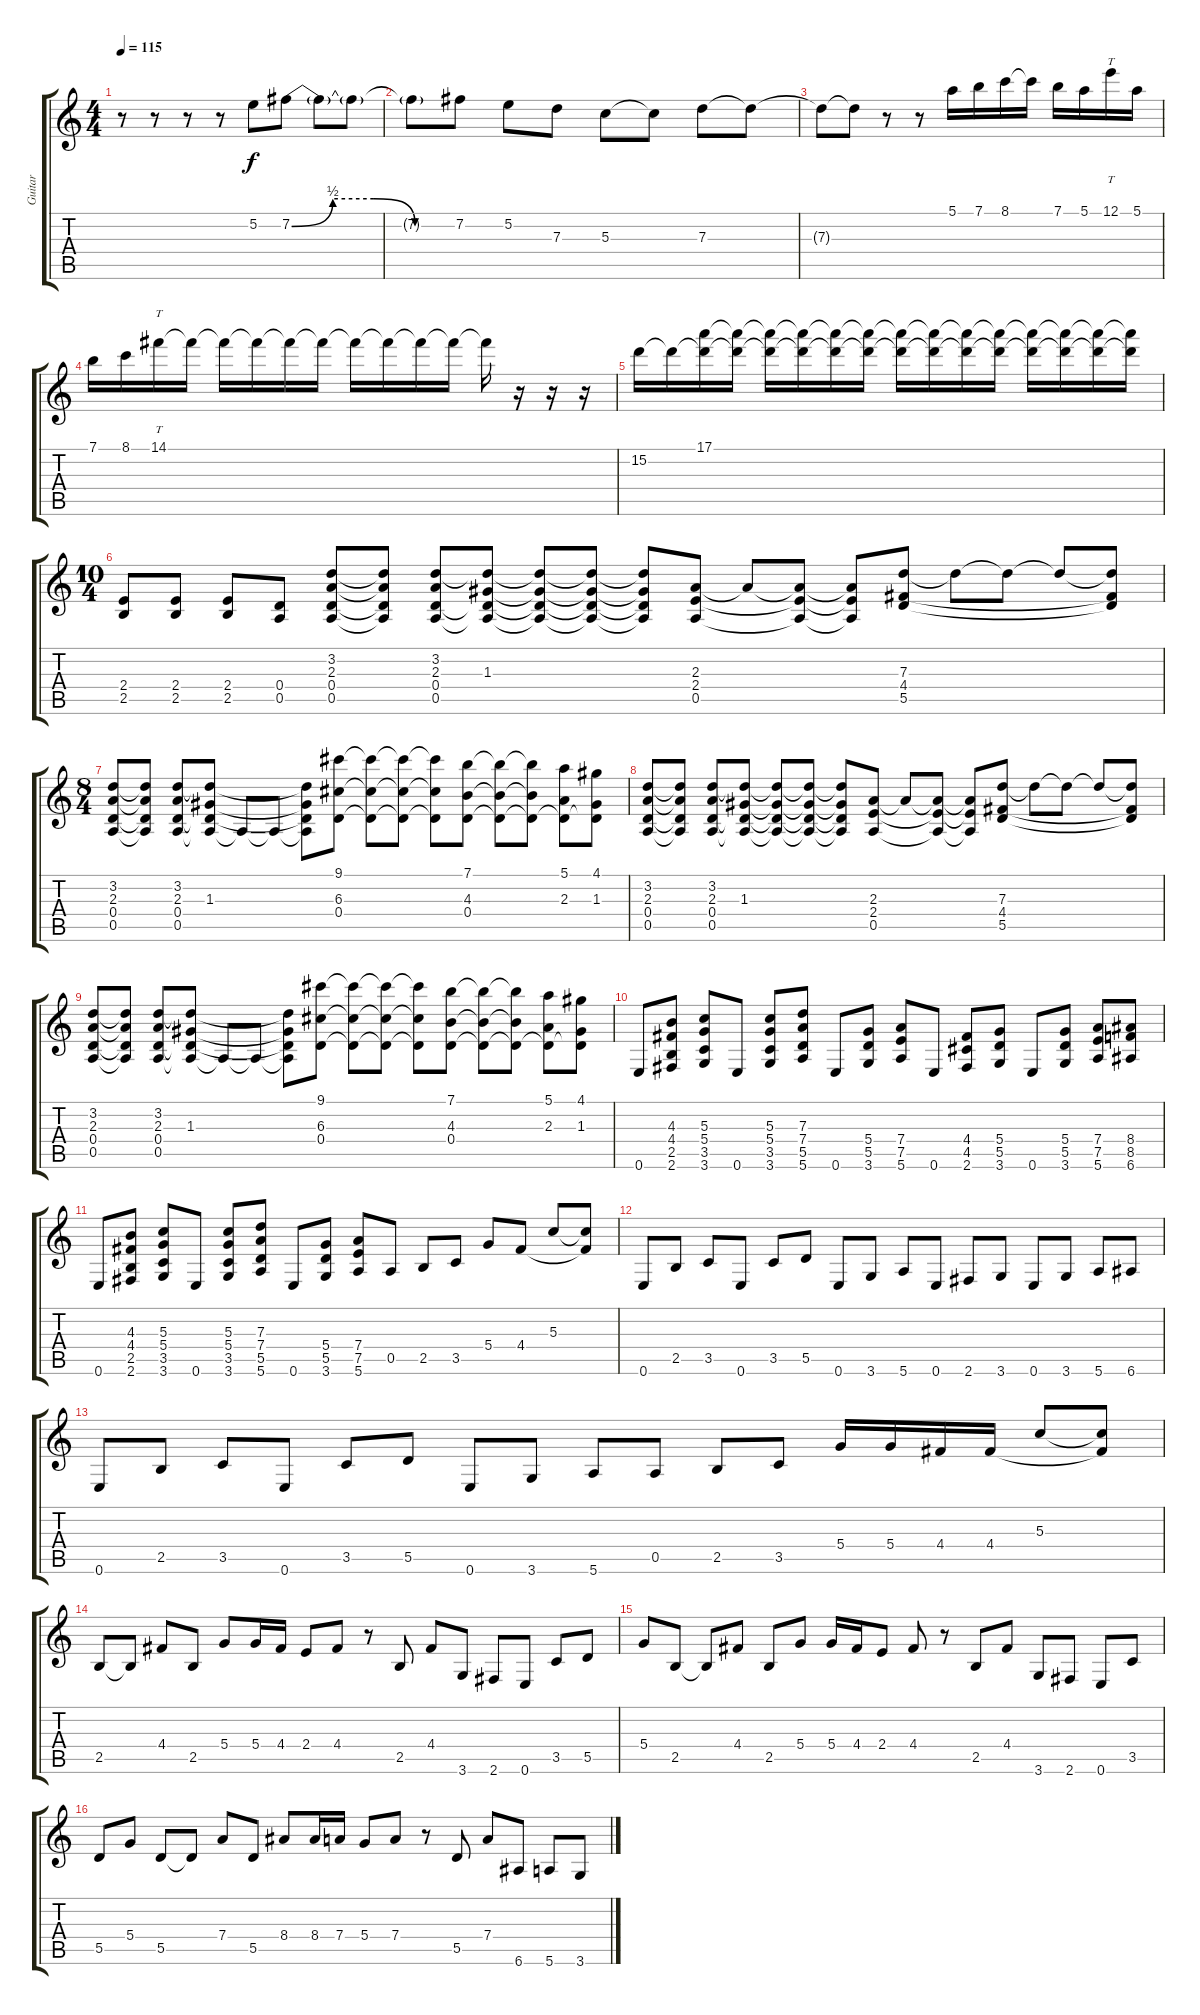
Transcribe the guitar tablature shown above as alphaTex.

\track ("Guitar" "Guitar") {instrument distortionguitar}
\staff {score tabs}
\tuning (E4 B3 G3 D3 A2 E2) {hide}
\ts (4 4)
\tempo 115
\clef g2
\ks c
r.8{dy f} r.8 r.8 r.8 5.2.8 7.2{be (custom 0 0 15 2 30 2 45 0 60 0)}.8 7.2{t}.8 7.2{t}.8 |
7.2{t}.8 7.2.8 5.2.8 7.3.8 5.3.8 5.3{t}.8 7.3.8 7.3{t}.8 |
7.3{t}.8 7.3{t}.8 r.8 r.8 5.1.16 7.1.16 8.1.16 8.1{t}.16 7.1.16 5.1.16 12.1.16{tt} 5.1.16 |
7.1.16 8.1.16 14.1.16{tt} 14.1{t}.16 14.1{t}.16 14.1{t}.16 14.1{t}.16 14.1{t}.16 14.1{t}.16 14.1{t}.16 14.1{t}.16 14.1{t}.16 14.1{t}.16 r.16 r.16 r.16 |
15.2.16 15.2{t}.16 (17.1 15.2{t}).16 (17.1{t} 15.2{t}).16 (17.1{t} 15.2{t}).16 (17.1{t} 15.2{t}).16 (17.1{t} 15.2{t}).16 (17.1{t} 15.2{t}).16 (17.1{t} 15.2{t}).16 (17.1{t} 15.2{t}).16 (17.1{t} 15.2{t}).16 (17.1{t} 15.2{t}).16 (17.1{t} 15.2{t}).16 (17.1{t} 15.2{t}).16 (17.1{t} 15.2{t}).16 (17.1{t} 15.2{t}).16 |
\ts (10 4)
(2.4 2.5).8{instrument distortionguitar} (2.4 2.5).8 (2.4 2.5).8 (0.4 0.5).8 (3.2 2.3 0.4 0.5).8 (3.2{t} 2.3{t} 0.4{t} 0.5{t}).8 (3.2 2.3 0.4 0.5).8 (3.2{t} 1.3 0.4{t} 0.5{t}).8 (3.2{t} 1.3{t} 0.4{t} 0.5{t}).8 (3.2{t} 1.3{t} 0.4{t} 0.5{t}).8 (3.2{t} 1.3{t} 0.4{t} 0.5{t}).8 (2.3 2.4 0.5).8 2.3{t}.8 (2.3{t} 2.4{t} 0.5{t}).8 (2.3{t} 2.4{t} 0.5{t}).8 (7.3 4.4 5.5).8 7.3{t}.8 7.3{t}.8 7.3{t}.8 (7.3{t} 4.4{t} 5.5{t}).8 |
\ts (8 4)
(3.2 2.3 0.4 0.5).8 (3.2{t} 2.3{t} 0.4{t} 0.5{t}).8 (3.2 2.3 0.4 0.5).8 (3.2{t} 1.3 0.4{t} 0.5{t}).8 0.5{t}.8 0.5{t}.8 (3.2{t} 1.3{t} 0.4{t} 0.5{t}).8 (9.1 6.3 0.4).8 (9.1{t} 6.3{t} 0.4{t}).8 (9.1{t} 6.3{t} 0.4{t}).8 (9.1{t} 6.3{t} 0.4{t}).8 (7.1 4.3 0.4).8 (7.1{t} 4.3{t} 0.4{t}).8 (7.1{t} 4.3{t} 0.4{t}).8 (5.1 2.3 0.4{t}).8 (4.1 1.3 0.4{t}).8 |
(3.2 2.3 0.4 0.5).8 (3.2{t} 2.3{t} 0.4{t} 0.5{t}).8 (3.2 2.3 0.4 0.5).8 (3.2{t} 1.3 0.4{t} 0.5{t}).8 (3.2{t} 1.3{t} 0.4{t} 0.5{t}).8 (3.2{t} 1.3{t} 0.4{t} 0.5{t}).8 (3.2{t} 1.3{t} 0.4{t} 0.5{t}).8 (2.3 2.4 0.5).8 2.3{t}.8 (2.3{t} 2.4{t} 0.5{t}).8 (2.3{t} 2.4{t} 0.5{t}).8 (7.3 4.4 5.5).8 7.3{t}.8 7.3{t}.8 7.3{t}.8 (7.3{t} 4.4{t} 5.5{t}).8 |
(3.2 2.3 0.4 0.5).8 (3.2{t} 2.3{t} 0.4{t} 0.5{t}).8 (3.2 2.3 0.4 0.5).8 (3.2{t} 1.3 0.4{t} 0.5{t}).8 0.5{t}.8 0.5{t}.8 (3.2{t} 1.3{t} 0.4{t} 0.5{t}).8 (9.1 6.3 0.4).8 (9.1{t} 6.3{t} 0.4{t}).8 (9.1{t} 6.3{t} 0.4{t}).8 (9.1{t} 6.3{t} 0.4{t}).8 (7.1 4.3 0.4).8 (7.1{t} 4.3{t} 0.4{t}).8 (7.1{t} 4.3{t} 0.4{t}).8 (5.1 2.3 0.4{t}).8 (4.1 1.3 0.4{t}).8 |
0.6.8 (4.3 4.4 2.5 2.6).8 (5.3 5.4 3.5 3.6).8 0.6.8 (5.3 5.4 3.5 3.6).8 (7.3 7.4 5.5 5.6).8 0.6.8 (5.4 5.5 3.6).8 (7.4 7.5 5.6).8 0.6.8 (4.4 4.5 2.6).8 (5.4 5.5 3.6).8 0.6.8 (5.4 5.5 3.6).8 (7.4 7.5 5.6).8 (8.4 8.5 6.6).8 |
0.6.8 (4.3 4.4 2.5 2.6).8 (5.3 5.4 3.5 3.6).8 0.6.8 (5.3 5.4 3.5 3.6).8 (7.3 7.4 5.5 5.6).8 0.6.8 (5.4 5.5 3.6).8 (7.4 7.5 5.6).8 0.5.8 2.5.8 3.5.8 5.4.8 4.4.8 5.3.8 (5.3{t} 4.4{t}).8 |
0.6.8 2.5.8 3.5.8 0.6.8 3.5.8 5.5.8 0.6.8 3.6.8 5.6.8 0.6.8 2.6.8 3.6.8 0.6.8 3.6.8 5.6.8 6.6.8 |
0.6.8 2.5.8 3.5.8 0.6.8 3.5.8 5.5.8 0.6.8 3.6.8 5.6.8 0.5.8 2.5.8 3.5.8 5.4.16 5.4.16 4.4.16 4.4.16 5.3.8 (5.3{t} 4.4{t}).8 |
2.5.8 2.5{t}.8 4.4.8 2.5.8 5.4.8 5.4.16 4.4.16 2.4.8 4.4.8 r.8 2.5.8 4.4.8 3.6.8 2.6.8 0.6.8 3.5.8 5.5.8 |
5.4.8 2.5.8 2.5{t}.8 4.4.8 2.5.8 5.4.8 5.4.16 4.4.16 2.4.8 4.4.8 r.8 2.5.8 4.4.8 3.6.8 2.6.8 0.6.8 3.5.8 |
5.5.8 5.4.8 5.5.8 5.5{t}.8 7.4.8 5.5.8 8.4.8 8.4.16 7.4.16 5.4.8 7.4.8 r.8 5.5.8 7.4.8 6.6.8 5.6.8 3.6.8
